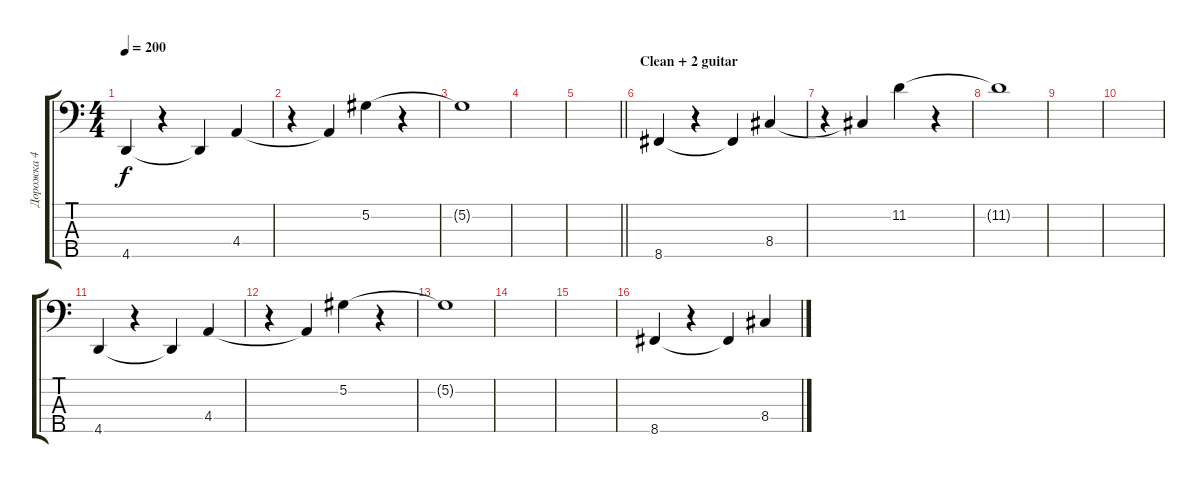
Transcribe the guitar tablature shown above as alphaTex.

\track ("Дорожка 4" "Дорожка 4") {instrument electricbasspick}
\staff {score tabs}
\tuning (G2 Eb2 Bb1 F1 Bb0) {hide}
\ts (4 4)
\tempo 200
\clef f4
\ks c
4.5.4{dy f} r.4 4.5{t}.4 4.4.4 |
r.4 4.4{t}.4 5.2.4 r.4 |
5.2{t}.1 |
|
\barLineRight lightlight
|
\section ("" "Clean + 2 guitar")
8.5.4 r.4 8.5{t}.4 8.4.4 |
r.4 8.4{t}.4 11.2.4 r.4 |
11.2{t}.1 |
|
|
4.5.4 r.4 4.5{t}.4 4.4.4 |
r.4 4.4{t}.4 5.2.4 r.4 |
5.2{t}.1 |
|
|
8.5.4 r.4 8.5{t}.4 8.4.4
